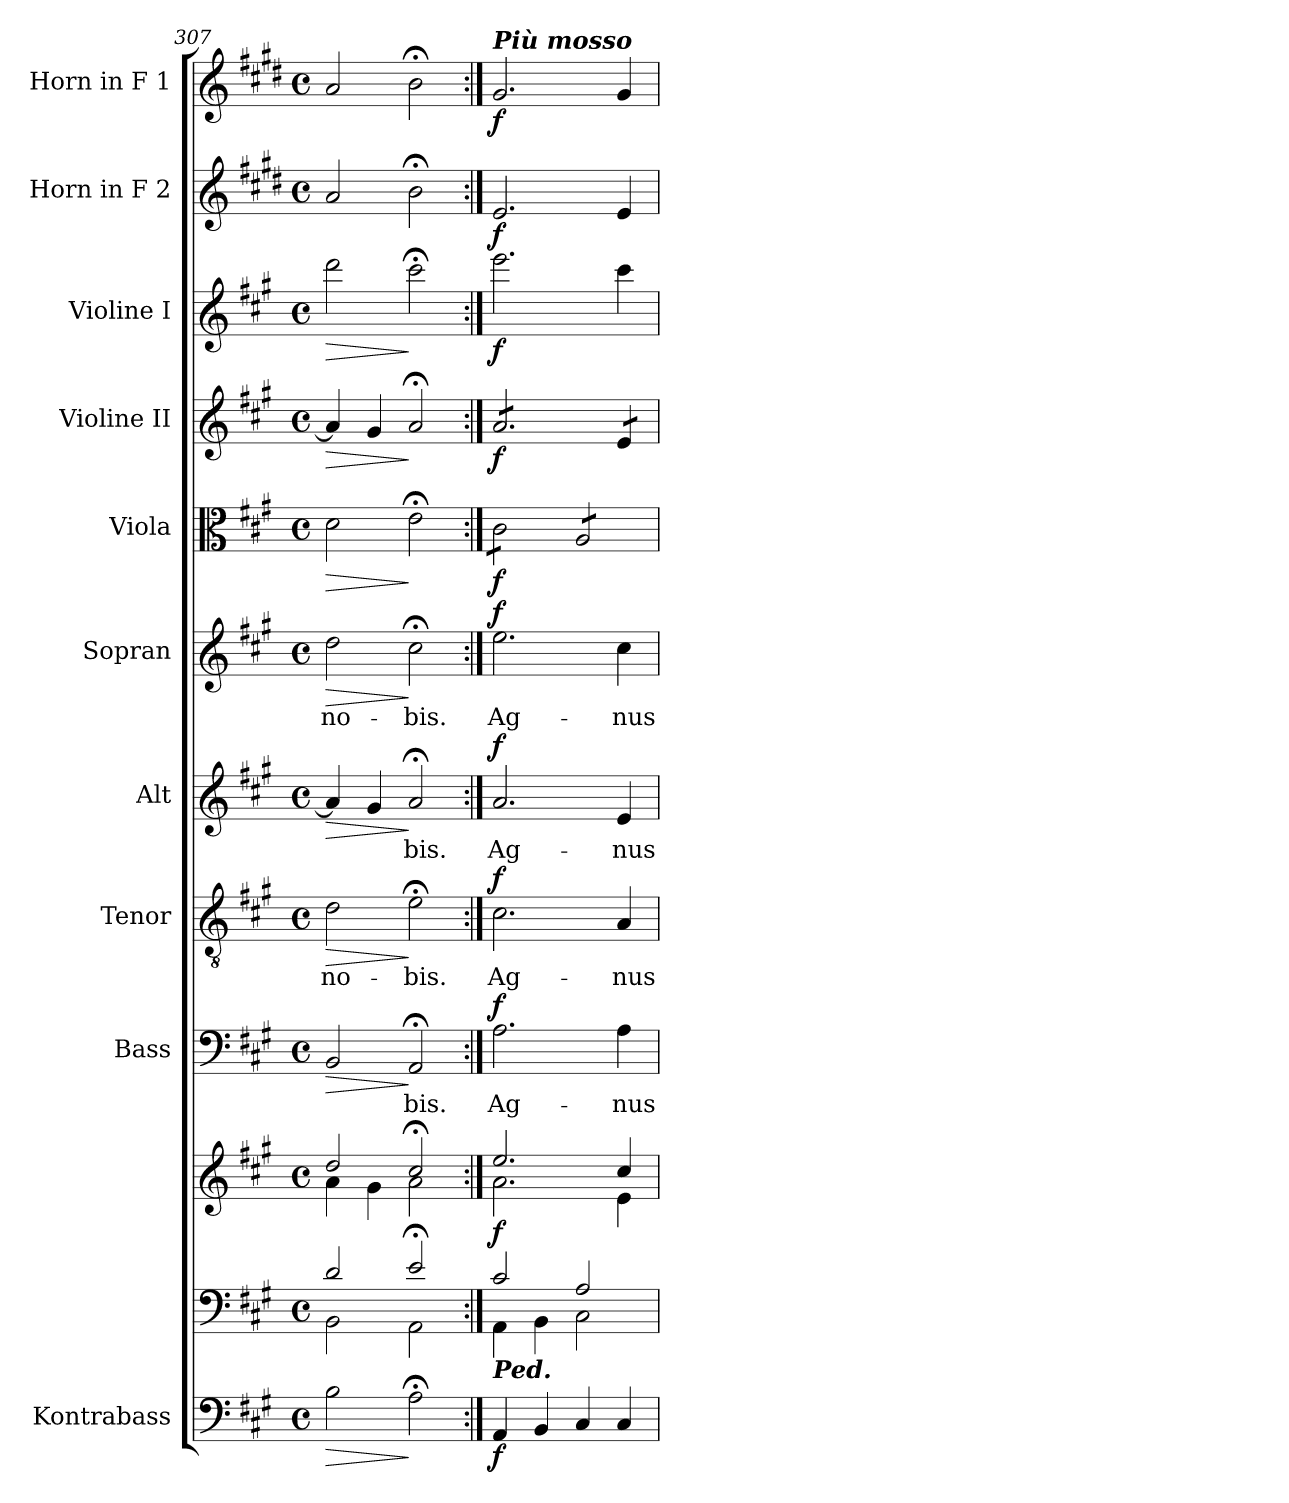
**kern	**dynam	**kern	**kern	**dynam	**kern	**text	**dynam	**kern	**text	**dynam	**kern	**text	**dynam	**kern	**text	**dynam	**kern	**dynam	**kern	**dynam	**kern	**dynam	**kern	**dynam	**kern	**dynam
*part11	*part11	*part10	*part10	*part10	*part9	*part9	*part9	*part8	*part8	*part8	*part7	*part7	*part7	*part6	*part6	*part6	*part5	*part5	*part4	*part4	*part3	*part3	*part2	*part2	*part1	*part1
*staff12	*staff12	*staff11	*staff10	*staff10/11	*staff9	*staff9	*staff9	*staff8	*staff8	*staff8	*staff7	*staff7	*staff7	*staff6	*staff6	*staff6	*staff5	*staff5	*staff4	*staff4	*staff3	*staff3	*staff2	*staff2	*staff1	*staff1
*I"Kontrabass	*	*	*	*	*I"Bass	*	*	*I"Tenor	*	*	*I"Alt	*	*	*I"Sopran	*	*	*I"Viola	*	*I"Violine II	*	*I"Violine I	*	*I"Horn in F 2	*	*I"Horn in F 1	*
*I'Kb.	*	*	*	*	*I'B.	*	*	*I'T.	*	*	*I'A.	*	*	*I'S.	*	*	*I'Vla.	*	*I'Vl. II	*	*I'Vl. I	*	*	*	*	*
*clefF4	*	*clefF4	*clefG2	*	*clefF4	*	*	*clefGv2	*	*	*clefG2	*	*	*clefG2	*	*	*clefC3	*	*clefG2	*	*clefG2	*	*clefG2	*	*clefG2	*
*ITrd7c12	*	*	*	*	*	*	*	*	*	*	*	*	*	*	*	*	*	*	*	*	*	*	*ITrd4c7	*	*ITrd4c7	*
*k[f#c#g#]	*	*k[f#c#g#]	*k[f#c#g#]	*	*k[f#c#g#]	*	*	*k[f#c#g#]	*	*	*k[f#c#g#]	*	*	*k[f#c#g#]	*	*	*k[f#c#g#]	*	*k[f#c#g#]	*	*k[f#c#g#]	*	*k[f#c#g#]	*	*k[f#c#g#]	*
*A:	*	*A:	*A:	*	*A:	*	*	*A:	*	*	*A:	*	*	*A:	*	*	*A:	*	*A:	*	*A:	*	*A:	*	*A:	*
*M4/4	*	*M4/4	*M4/4	*	*M4/4	*	*	*M4/4	*	*	*M4/4	*	*	*M4/4	*	*	*M4/4	*	*M4/4	*	*M4/4	*	*M4/4	*	*M4/4	*
*met(c)	*	*met(c)	*met(c)	*	*met(c)	*	*	*met(c)	*	*	*met(c)	*	*	*met(c)	*	*	*met(c)	*	*met(c)	*	*met(c)	*	*met(c)	*	*met(c)	*
=307	=307	=307	=307	=307	=307	=307	=307	=307	=307	=307	=307	=307	=307	=307	=307	=307	=307	=307	=307	=307	=307	=307	=307	=307	=307	=307
!	!LO:HP:b	!	!	!	!	!	!LO:HP:b	!	!LO:LY:b	!LO:HP:b	!	!	!LO:HP:b	!	!LO:LY:b	!LO:HP:b	!	!LO:HP:b	!	!LO:HP:b	!	!LO:HP:b	!	!	!	!
*	*	*^	*^	*	*	*	*	*	*	*	*	*	*	*	*	*	*	*	*	*	*	*	*	*	*	*
2BB\	>	2d/	2BB\	2dd/	4a\	.	2BB/	.	>	2d\	no-	>	4a/]	.	>	2dd\	no-	>	2d\	>	4a/]	>	2ddd\	>	2d/	.	2d/	.
.	.	.	.	.	4g#\	.	.	.	.	.	.	.	4g#/	.	.	.	.	.	.	.	4g#/	.	.	.	.	.	.	.
!	!	!	!	!	!	!	!	!LO:LY:b	!	!	!LO:LY:b	!	!	!LO:LY:b	!	!	!LO:LY:b	!	!	!	!	!	!	!	!	!	!	!
2AA;<\	]	2e;/	2AA\	2cc#;</	2a\	.	2AA;</	-bis.	]	2e;<\	-bis.	]	2a;</	-bis.	]	2cc#;<\	-bis.	]	2e;<\	]	2a;</	]	2ccc#;<\	]	2e;<\	.	2e;<\	.
!!LO:PB:g=z
=308:|!	=308:|!	=308:|!	=308:|!	=308:|!	=308:|!	=308:|!	=308:|!	=308:|!	=308:|!	=308:|!	=308:|!	=308:|!	=308:|!	=308:|!	=308:|!	=308:|!	=308:|!	=308:|!	=308:|!	=308:|!	=308:|!	=308:|!	=308:|!	=308:|!	=308:|!	=308:|!	=308:|!	=308:|!
!	!	!	!	!	!	!	!	!	!	!	!	!	!	!	!	!	!	!	!	!	!	!	!	!	!	!	!LO:TX:a:Bi:t=Più mosso	!
!	!	!LO:TX:b:Bi:t=Ped.	!	!	!	!	!	!	!	!	!	!	!	!	!	!	!	!	!	!	!	!	!	!	!	!	!	!
!	!LO:DY:b	!	!	!	!	!LO:DY:b	!	!LO:LY:b	!LO:DY:a	!	!LO:LY:b	!LO:DY:a	!	!LO:LY:b	!LO:DY:a	!	!LO:LY:b	!LO:DY:a	!	!LO:DY:b	!	!LO:DY:b	!	!LO:DY:b	!	!LO:DY:b	!	!LO:DY:b
*	*	*	*	*	*	*	*	*	*	*	*	*	*	*	*	*	*	*	*tremolo	*	*	*	*	*	*	*	*	*
*	*	*	*	*	*	*	*	*	*	*	*	*	*	*	*	*	*	*	*	*	*tremolo	*	*	*	*	*	*	*
4AAA/	f	2c#/	4AA\	2.ee/	2.a\	f	2.A\	Ag-	f	2.c#\	Ag-	f	2.a/	Ag-	f	2.ee\	Ag-	f	8c#\L	f	8a/L	f	2.eee\	f	2.A/	f	2.c#/	f
.	.	.	.	.	.	.	.	.	.	.	.	.	.	.	.	.	.	.	8c#\	.	8a/	.	.	.	.	.	.	.
4BBB/	.	.	4BB\	.	.	.	.	.	.	.	.	.	.	.	.	.	.	.	8c#\	.	8a/	.	.	.	.	.	.	.
.	.	.	.	.	.	.	.	.	.	.	.	.	.	.	.	.	.	.	8c#\J	.	8a/	.	.	.	.	.	.	.
4CC#/	.	2A/	2C#\	.	.	.	.	.	.	.	.	.	.	.	.	.	.	.	8A/L	.	8a/	.	.	.	.	.	.	.
.	.	.	.	.	.	.	.	.	.	.	.	.	.	.	.	.	.	.	8A/	.	8a/J	.	.	.	.	.	.	.
!	!	!	!	!	!	!	!	!LO:LY:b	!	!	!LO:LY:b	!	!	!LO:LY:b	!	!	!LO:LY:b	!	!	!	!	!	!	!	!	!	!	!
4CC#/	.	.	.	4cc#/	4e\	.	4A\	-nus	.	4A/	-nus	.	4e/	-nus	.	4cc#\	-nus	.	8A/	.	8e/L	.	4ccc#\	.	4A/	.	4c#/	.
.	.	.	.	.	.	.	.	.	.	.	.	.	.	.	.	.	.	.	8A/J	.	8e/J	.	.	.	.	.	.	.
*	*	*	*	*	*	*	*	*	*	*	*	*	*	*	*	*	*	*	*	*	*Xtremolo	*	*	*	*	*	*	*
*	*	*	*	*	*	*	*	*	*	*	*	*	*	*	*	*	*	*	*Xtremolo	*	*	*	*	*	*	*	*	*
*	*	*v	*v	*	*	*	*	*	*	*	*	*	*	*	*	*	*	*	*	*	*	*	*	*	*	*	*	*
*	*	*	*v	*v	*	*	*	*	*	*	*	*	*	*	*	*	*	*	*	*	*	*	*	*	*	*	*
=	=	=	=	=	=	=	=	=	=	=	=	=	=	=	=	=	=	=	=	=	=	=	=	=	=	=
*-	*-	*-	*-	*-	*-	*-	*-	*-	*-	*-	*-	*-	*-	*-	*-	*-	*-	*-	*-	*-	*-	*-	*-	*-	*-	*-
